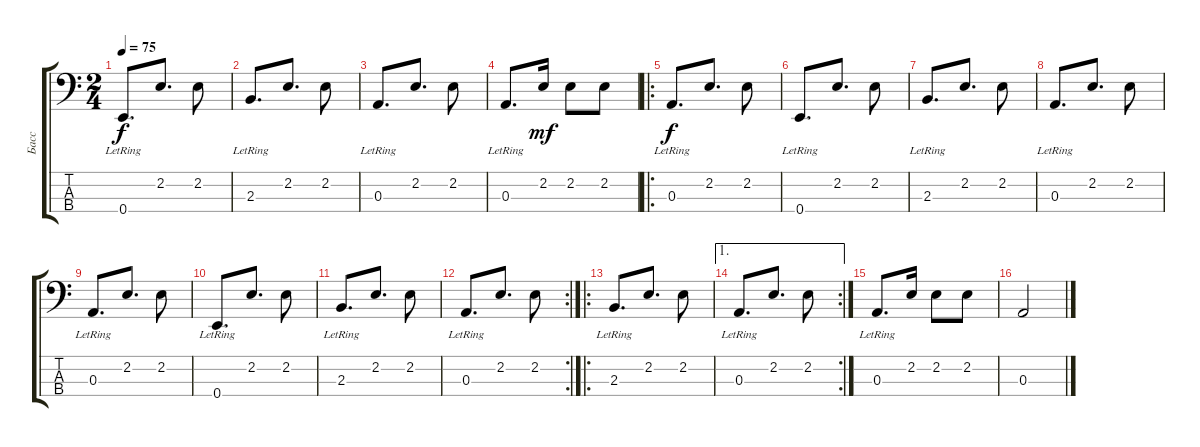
\track ("Басс" "Басс") {instrument electricbassfinger}
\staff {score tabs}
\tuning (G2 D2 A1 E1) {hide}
\ts (2 4)
\tempo 75
\clef f4
\ks c
0.4{lr}.8{d dy f} 2.2.8{d} 2.2.8 |
2.3{lr}.8{d} 2.2.8{d} 2.2.8 |
0.3{lr}.8{d} 2.2.8{d} 2.2.8 |
0.3{lr}.8{d} 2.2.16{dy mf} 2.2.8 2.2.8 |
\ro
0.3{lr}.8{d dy f} 2.2.8{d} 2.2.8 |
0.4{lr}.8{d} 2.2.8{d} 2.2.8 |
2.3{lr}.8{d} 2.2.8{d} 2.2.8 |
0.3{lr}.8{d} 2.2.8{d} 2.2.8 |
0.3{lr}.8{d} 2.2.8{d} 2.2.8 |
0.4{lr}.8{d} 2.2.8{d} 2.2.8 |
2.3{lr}.8{d} 2.2.8{d} 2.2.8 |
\rc 2
0.3{lr}.8{d} 2.2.8{d} 2.2.8 |
\ro
2.3{lr}.8{d} 2.2.8{d} 2.2.8 |
\ae 1
\rc 2
0.3{lr}.8{d} 2.2.8{d} 2.2.8 |
0.3{lr}.8{d} 2.2.16 2.2.8 2.2.8 |
0.3.2
